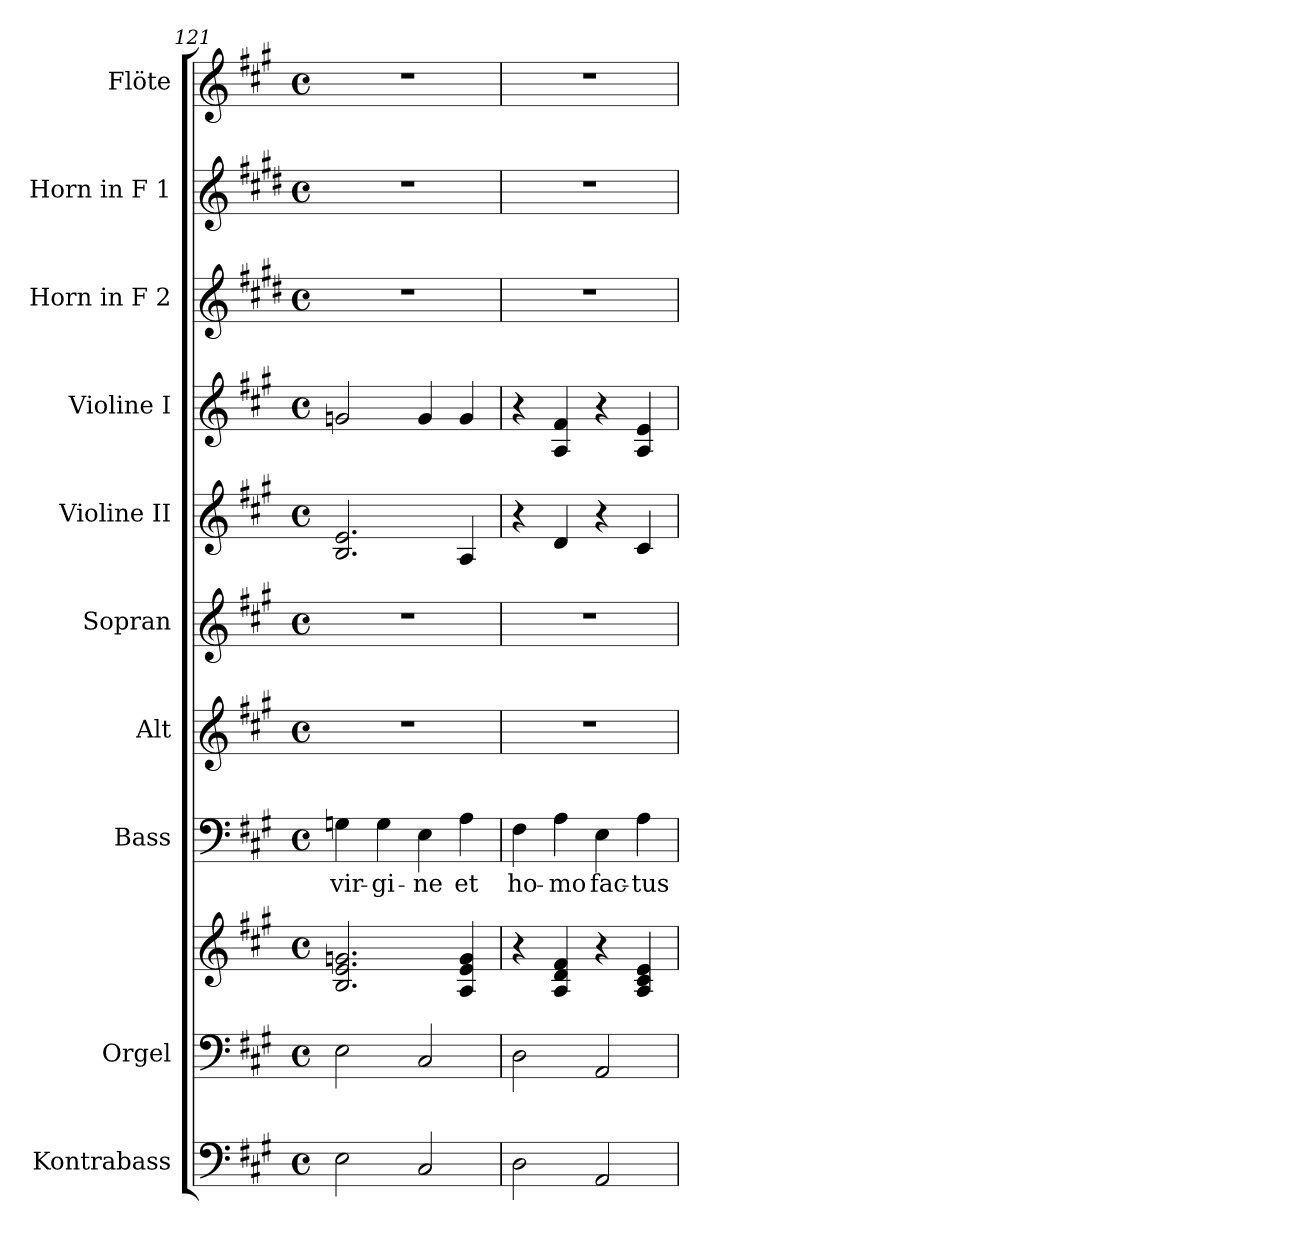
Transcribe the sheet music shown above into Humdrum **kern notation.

**kern	**kern	**kern	**kern	**text	**kern	**kern	**kern	**kern	**kern	**kern	**kern
*part10	*part9	*part9	*part8	*part8	*part7	*part6	*part5	*part4	*part3	*part2	*part1
*staff11	*staff10	*staff9	*staff8	*staff8	*staff7	*staff6	*staff5	*staff4	*staff3	*staff2	*staff1
*I"Kontrabass	*I"Orgel	*	*I"Bass	*	*I"Alt	*I"Sopran	*I"Violine II	*I"Violine I	*I"Horn in F 2	*I"Horn in F 1	*I"Flöte
*I'Kb.	*I'Org.	*	*I'B.	*	*I'A.	*I'S.	*I'Vl. II	*I'Vl. I	*	*	*I'Fl.
*clefF4	*clefF4	*clefG2	*clefF4	*	*clefG2	*clefG2	*clefG2	*clefG2	*clefG2	*clefG2	*clefG2
*ITrd7c12	*	*	*	*	*	*	*	*	*ITrd4c7	*ITrd4c7	*
*k[f#c#g#]	*k[f#c#g#]	*k[f#c#g#]	*k[f#c#g#]	*	*k[f#c#g#]	*k[f#c#g#]	*k[f#c#g#]	*k[f#c#g#]	*k[f#c#g#]	*k[f#c#g#]	*k[f#c#g#]
*A:	*A:	*A:	*A:	*	*A:	*A:	*A:	*A:	*A:	*A:	*A:
*M4/4	*M4/4	*M4/4	*M4/4	*	*M4/4	*M4/4	*M4/4	*M4/4	*M4/4	*M4/4	*M4/4
*met(c)	*met(c)	*met(c)	*met(c)	*	*met(c)	*met(c)	*met(c)	*met(c)	*met(c)	*met(c)	*met(c)
=121	=121	=121	=121	=121	=121	=121	=121	=121	=121	=121	=121
!	!	!	!	!LO:LY:b	!	!	!	!	!	!	!
2EE\	2E\	2.B/ 2.e/ 2.gn/	4Gn\	vir-	1r	1r	2.B/ 2.e/	2gn/	1r	1r	1r
!	!	!	!	!LO:LY:b	!	!	!	!	!	!	!
.	.	.	4G\	-gi-	.	.	.	.	.	.	.
!	!	!	!	!LO:LY:b	!	!	!	!	!	!	!
2CC#/	2C#/	.	4E\	-ne	.	.	.	4g/	.	.	.
!	!	!	!	!LO:LY:b	!	!	!	!	!	!	!
.	.	4A/ 4e/ 4g/	4A\	et	.	.	4A/	4g/	.	.	.
=122	=122	=122	=122	=122	=122	=122	=122	=122	=122	=122	=122
!	!	!	!	!LO:LY:b	!	!	!	!	!	!	!
2DD\	2D\	4r	4F#\	ho-	1r	1r	4r	4r	1r	1r	1r
!	!	!	!	!LO:LY:b	!	!	!	!	!	!	!
.	.	4A/ 4d/ 4f#/	4A\	-mo	.	.	4d/	4A/ 4f#/	.	.	.
!	!	!	!	!LO:LY:b	!	!	!	!	!	!	!
2AAA/	2AA/	4r	4E\	fac-	.	.	4r	4r	.	.	.
!	!	!	!	!LO:LY:b	!	!	!	!	!	!	!
.	.	4A/ 4c#/ 4e/	4A\	-tus	.	.	4c#/	4A/ 4e/	.	.	.
=	=	=	=	=	=	=	=	=	=	=	=
*-	*-	*-	*-	*-	*-	*-	*-	*-	*-	*-	*-
